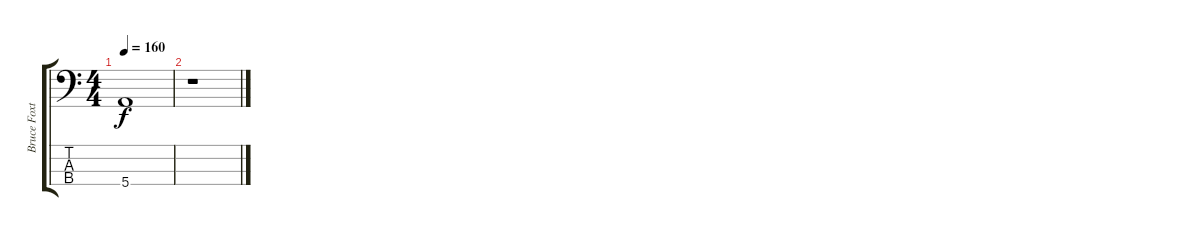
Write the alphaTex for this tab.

\track ("Bruce Foxton" "Bruce Foxt") {instrument electricbassfinger}
\staff {score tabs}
\tuning (G2 D2 A1 E1) {hide}
\ts (4 4)
\tempo 160
\clef f4
\ks c
5.4{t}.1{dy f} |
r.1
